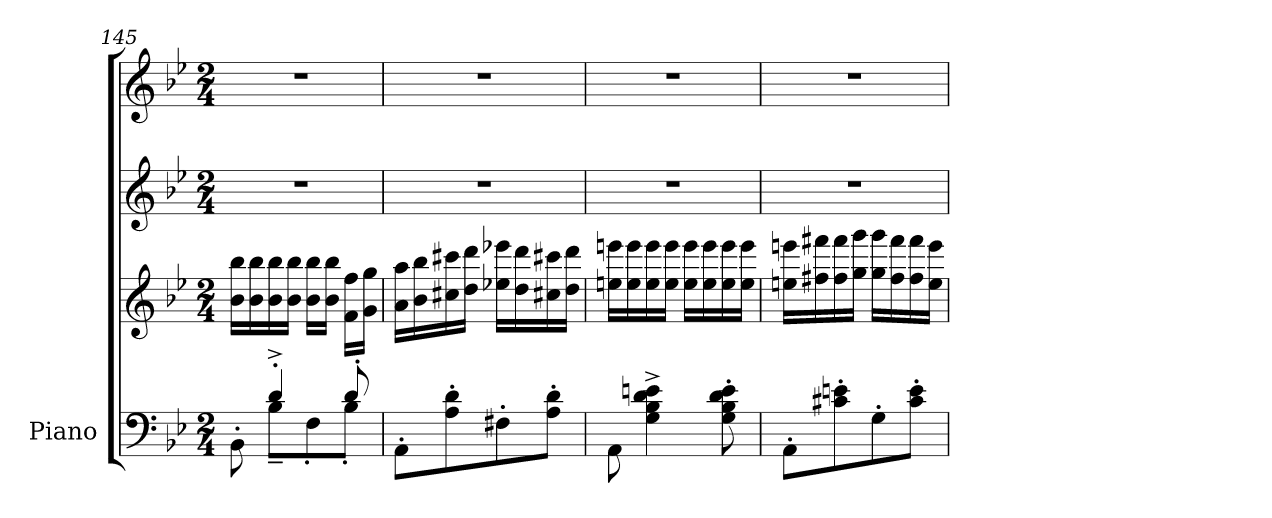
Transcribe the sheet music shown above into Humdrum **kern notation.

**kern	**kern	**kern	**kern	**dynam
*part1	*part1	*part1	*part1	*part1
*staff4	*staff3	*staff2	*staff1	*staff1/2/3/4
*I"Piano	*	*	*	*
*I'Pno.	*	*	*	*
*clefF4	*clefG2	*clefG2	*clefG2	*
*k[b-e-]	*k[b-e-]	*k[b-e-]	*k[b-e-]	*
*M2/4	*M2/4	*M2/4	*M2/4	*
=145	=145	=145	=145	=145
*^	*	*	*	*
8ryy	8BB-'\	16b-\ 16bb-\LL	2r	2r	.
.	.	16b-\ 16bb-\	.	.	.
4d'^/	8B-~\L	16b-\ 16bb-\	.	.	.
.	.	16b-\ 16bb-\JJ	.	.	.
.	8F'\	16b-\ 16bb-\LL	.	.	.
.	.	16b-\ 16bb-\JJ	.	.	.
8d'/	8B-'\J	16f\ 16ff\LL	.	.	.
.	.	16g\ 16gg\JJ	.	.	.
*v	*v	*	*	*	*
=146	=146	=146	=146	=146
*	*	*	*MM100	*
!	!	!	!	!LO:DY:b=3
8AA'\L	16a\ 16aa\LL	2r	2r	other-dynamics
.	16b-\ 16bb-\	.	.	.
8A\' 8d\'	16cc#X\ 16ccc#X\	.	.	.
.	16dd\ 16ddd\JJ	.	.	.
8F#X'\	16ee-X\ 16eee-X\LL	.	.	.
.	16dd\ 16ddd\	.	.	.
8A\' 8d\'J	16cc#X\ 16ccc#X\	.	.	.
.	16dd\ 16ddd\JJ	.	.	.
!!LO:LB:g=z
=147	=147	=147	=147	=147
*	*	*	*MM120	*
8AA\	16een\ 16eeen\LL	2r	2r	.
.	16ee\ 16eee\	.	.	.
4G\^ 4B-\^ 4d\^ 4en\^	16ee\ 16eee\	.	.	.
.	16ee\ 16eee\JJ	.	.	.
.	16ee\ 16eee\LL	.	.	.
.	16ee\ 16eee\	.	.	.
8G\' 8B-\' 8d\' 8e\'	16ee\ 16eee\	.	.	.
.	16ee\ 16eee\JJ	.	.	.
=148	=148	=148	=148	=148
8AA'\L	16een\ 16eeen\LL	2r	2r	.
.	16ff#X\ 16fff#X\	.	.	.
8c#X\' 8en\'	16ff#\ 16fff#\	.	.	.
.	16gg\ 16ggg\JJ	.	.	.
8G'\	16gg\ 16ggg\LL	.	.	.
.	16ff#\ 16fff#\	.	.	.
8c#\' 8e\'J	16ff#\ 16fff#\	.	.	.
.	16ee\ 16eee\JJ	.	.	.
=	=	=	=	=
*-	*-	*-	*-	*-
